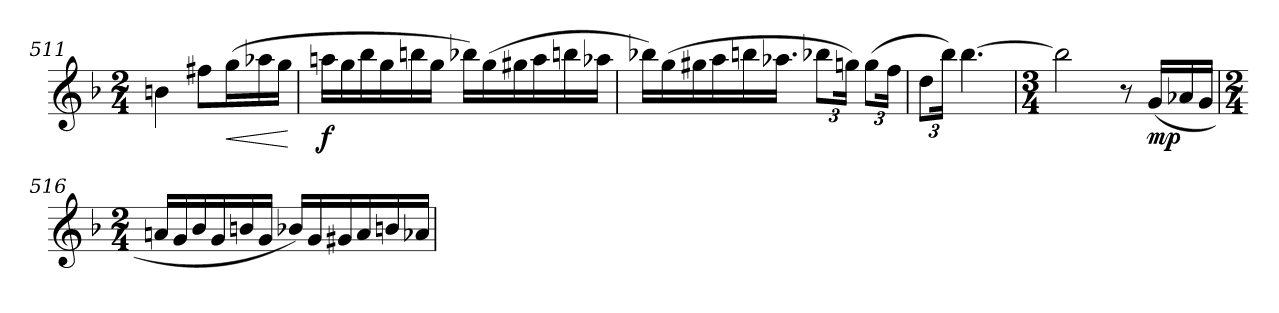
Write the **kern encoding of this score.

**kern	**dynam
*part1	*part1
*staff1	*staff1
*clefG2	*
*k[b-]	*
*M2/4	*
=511	=511
4bn\	.
8ff#X\L	.
!	!LO:HP:b
(>16gg\L	<
16aa-X\	.
16gg\JJ	.
.	[
=512	=512
!	!LO:DY:b
16aan\LL	f
16gg\	.
16bb-\	.
16gg\	.
16bbn\	.
16gg\JJ	.
16bb-X\LL)	.
(>16gg\	.
16gg#X\	.
16aa\	.
16bbn\	.
16aa-X\JJ	.
=513	=513
16bb-X\LL)	.
(>16gg\	.
16gg#X\	.
16aa\	.
16bbn\	.
16.aa-X\JJ	.
*Xbrackettup	*
12bb-X\L	.
24ggn\Jk)	.
(>12gg\L	.
24ff\Jk	.
=514	=514
12dd\L	.
24bb-\Jk)	.
[4.bb-\	.
=515	=515
*M3/4	*
2bb-\]	.
8r	.
!	!LO:DY:b
(<16g/LL	mp
16a-X/	.
16g/JJ	.
=516	=516
*M2/4	*
16an/LL	.
16g/	.
16b-/	.
16g/	.
16bn/	.
16g/JJ	.
16b-X/LL)	.
16g/	.
16g#X/	.
16a/	.
16bn/	.
16a-X/JJ	.
=	=
*-	*-
